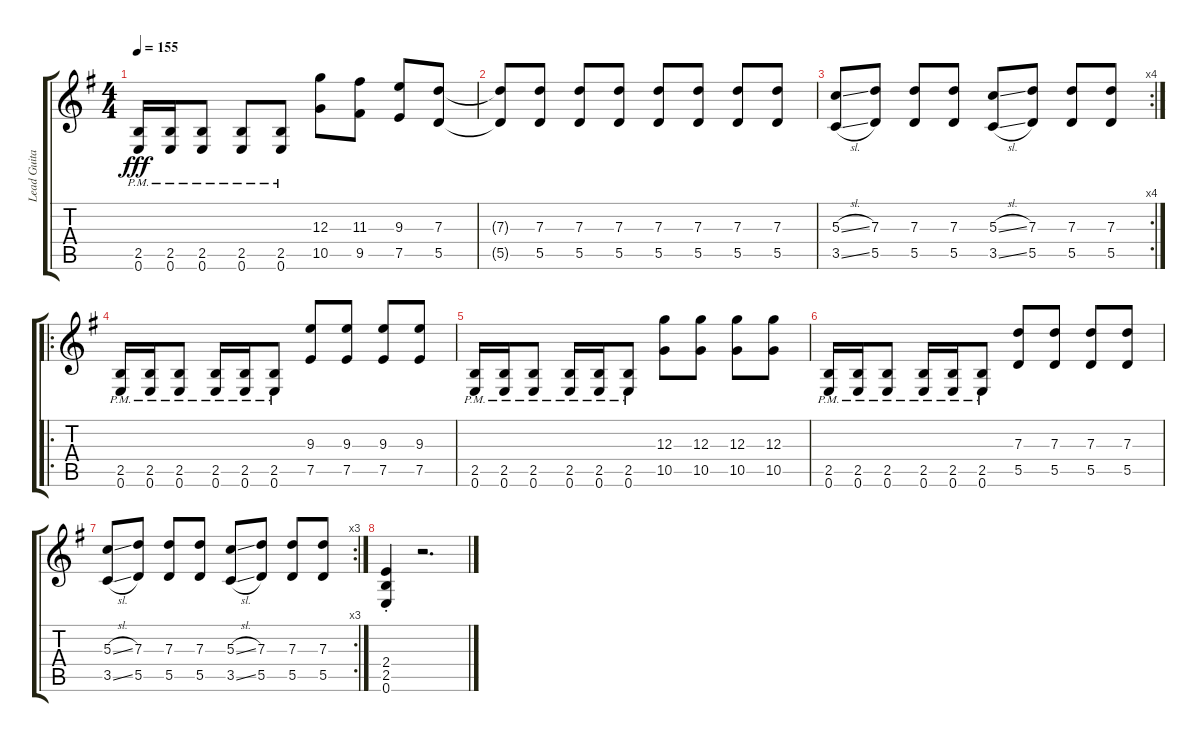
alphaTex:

\track ("Lead Guitar" "Lead Guita") {instrument distortionguitar}
\staff {score tabs}
\tuning (E4 B3 G3 D3 A2 E2) {hide}
\ts (4 4)
\tempo 155
\clef g2
\ks g
(2.5{pm} 0.6{pm}).16{dy fff} (2.5{pm} 0.6{pm}).16 (2.5{pm} 0.6{pm}).8 (2.5{pm} 0.6{pm}).8 (2.5{pm} 0.6{pm}).8 (12.3 10.5).8 (11.3 9.5).8 (9.3 7.5).8 (7.3 5.5).8 |
(7.3{t} 5.5{t}).8 (7.3 5.5).8 (7.3 5.5).8 (7.3 5.5).8 (7.3 5.5).8 (7.3 5.5).8 (7.3 5.5).8 (7.3 5.5).8 |
\rc 4
(5.3{sl} 3.5{sl}).8 (7.3 5.5).8 (7.3 5.5).8 (7.3 5.5).8 (5.3{sl} 3.5{sl}).8 (7.3 5.5).8 (7.3 5.5).8 (7.3 5.5).8 |
\ro
(2.5{pm} 0.6{pm}).16 (2.5{pm} 0.6{pm}).16 (2.5{pm} 0.6{pm}).8 (2.5{pm} 0.6{pm}).16 (2.5{pm} 0.6{pm}).16 (2.5{pm} 0.6{pm}).8 (9.3 7.5).8 (9.3 7.5).8 (9.3 7.5).8 (9.3 7.5).8 |
(2.5{pm} 0.6{pm}).16 (2.5{pm} 0.6{pm}).16 (2.5{pm} 0.6{pm}).8 (2.5{pm} 0.6{pm}).16 (2.5{pm} 0.6{pm}).16 (2.5{pm} 0.6{pm}).8 (12.3 10.5).8 (12.3 10.5).8 (12.3 10.5).8 (12.3 10.5).8 |
(2.5{pm} 0.6{pm}).16 (2.5{pm} 0.6{pm}).16 (2.5{pm} 0.6{pm}).8 (2.5{pm} 0.6{pm}).16 (2.5{pm} 0.6{pm}).16 (2.5{pm} 0.6{pm}).8 (7.3 5.5).8 (7.3 5.5).8 (7.3 5.5).8 (7.3 5.5).8 |
\rc 3
(5.3{sl} 3.5{sl}).8 (7.3 5.5).8 (7.3 5.5).8 (7.3 5.5).8 (5.3{sl} 3.5{sl}).8 (7.3 5.5).8 (7.3 5.5).8 (7.3 5.5).8 |
(2.4{st} 2.5{st} 0.6{st}).4 r.2{d}
